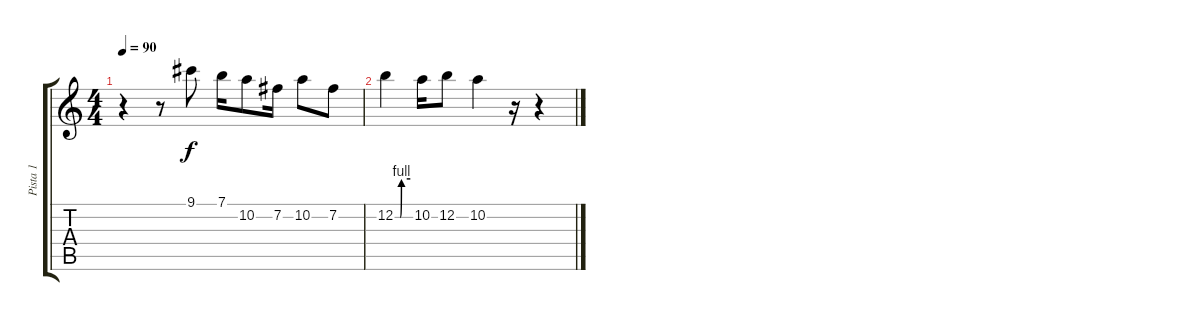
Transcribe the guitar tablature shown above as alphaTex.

\track ("Pista 1" "Pista 1") {solo instrument acousticguitarsteel}
\staff {score tabs}
\tuning (E4 B3 G3 D3 A2 E2) {hide}
\ts (4 4)
\tempo 90
\clef g2
\ks c
r.4{dy f} r.8 9.1.8 7.1.16 10.2.8 7.2.16 10.2.8 7.2.8 |
12.2{be (custom 0 0 15 0 20 0 25 4 60 4)}.4 10.2.16 12.2.8 10.2.4 r.16 r.4
